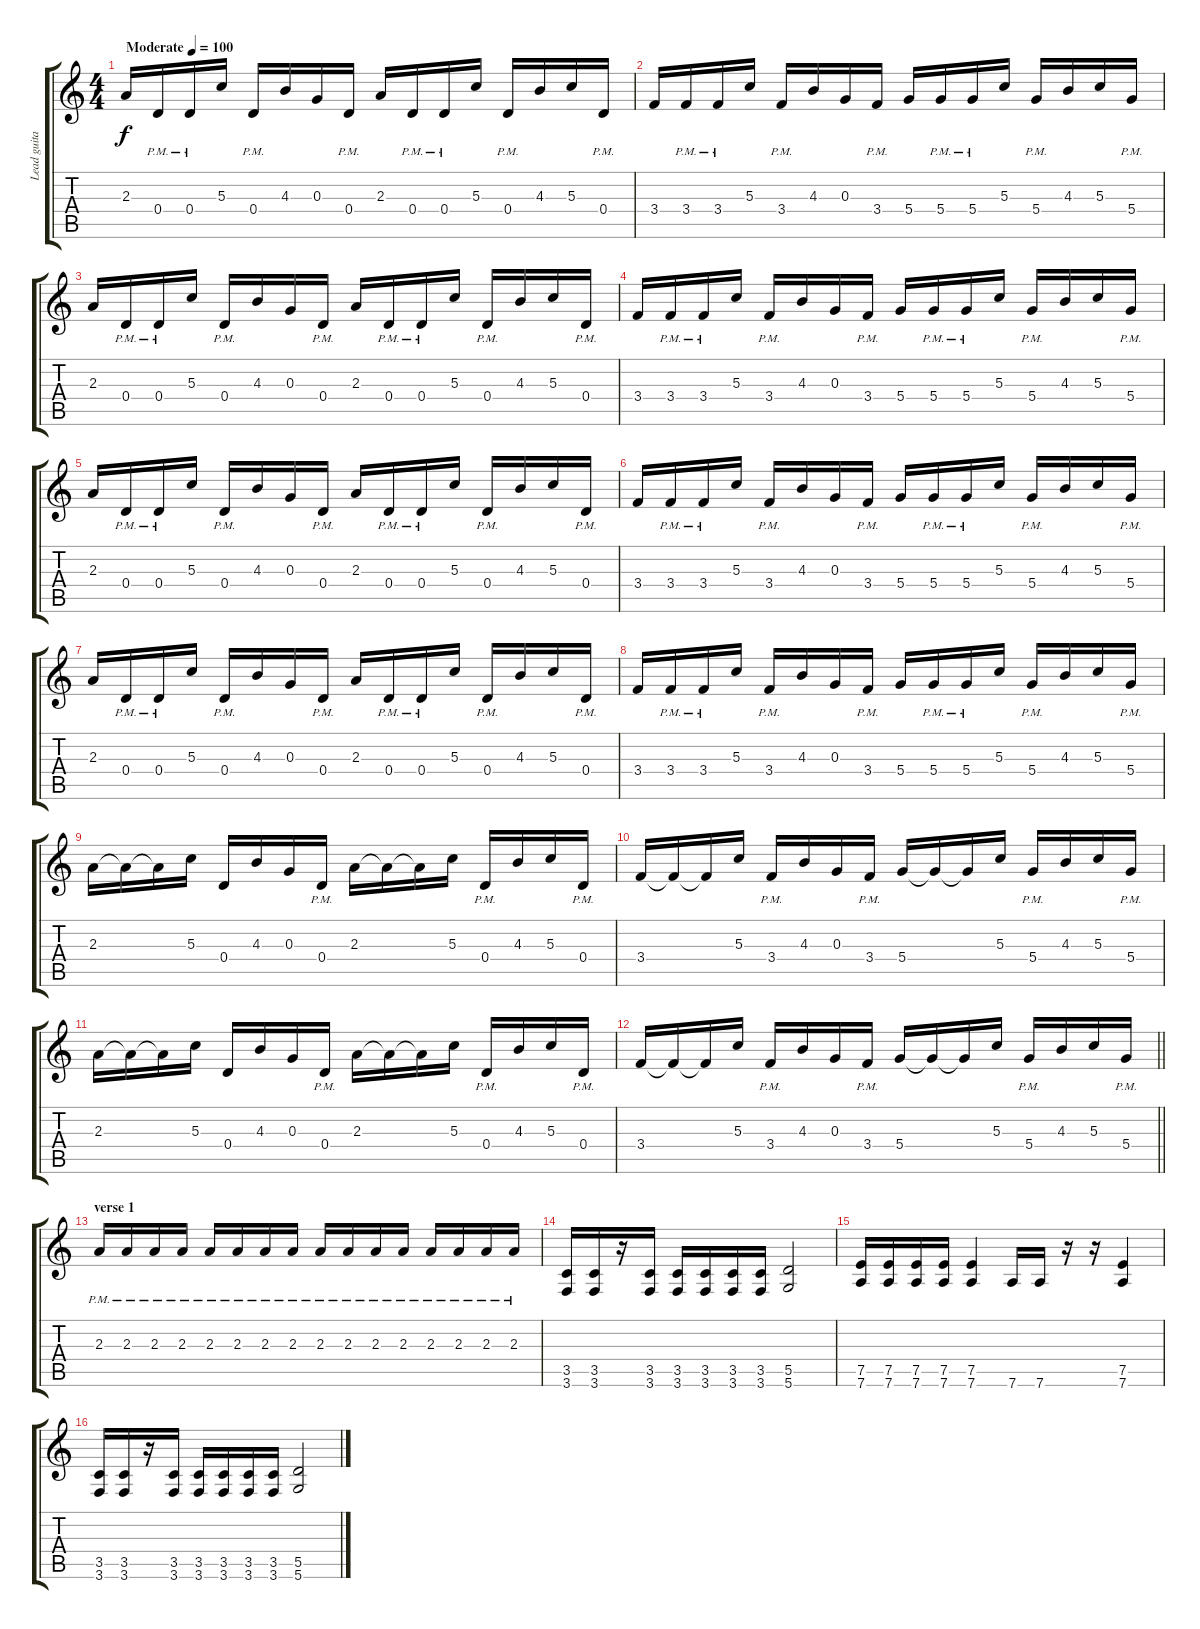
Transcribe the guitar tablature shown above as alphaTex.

\track ("Lead guitar" "Lead guita") {instrument distortionguitar}
\staff {score tabs}
\tuning (E4 B3 G3 D3 A2 D2) {hide}
\ts (4 4)
\tempo (100 "Moderate")
\clef g2
\ks c
2.3.16{dy f instrument distortionguitar} 0.4{pm}.16 0.4{pm}.16 5.3.16 0.4{pm}.16 4.3.16 0.3.16 0.4{pm}.16 2.3.16 0.4{pm}.16 0.4{pm}.16 5.3.16 0.4{pm}.16 4.3.16 5.3.16 0.4{pm}.16 |
3.4.16 3.4{pm}.16 3.4{pm}.16 5.3.16 3.4{pm}.16 4.3.16 0.3.16 3.4{pm}.16 5.4.16 5.4{pm}.16 5.4{pm}.16 5.3.16 5.4{pm}.16 4.3.16 5.3.16 5.4{pm}.16 |
2.3.16 0.4{pm}.16 0.4{pm}.16 5.3.16 0.4{pm}.16 4.3.16 0.3.16 0.4{pm}.16 2.3.16 0.4{pm}.16 0.4{pm}.16 5.3.16 0.4{pm}.16 4.3.16 5.3.16 0.4{pm}.16 |
3.4.16 3.4{pm}.16 3.4{pm}.16 5.3.16 3.4{pm}.16 4.3.16 0.3.16 3.4{pm}.16 5.4.16 5.4{pm}.16 5.4{pm}.16 5.3.16 5.4{pm}.16 4.3.16 5.3.16 5.4{pm}.16 |
2.3.16 0.4{pm}.16 0.4{pm}.16 5.3.16 0.4{pm}.16 4.3.16 0.3.16 0.4{pm}.16 2.3.16 0.4{pm}.16 0.4{pm}.16 5.3.16 0.4{pm}.16 4.3.16 5.3.16 0.4{pm}.16 |
3.4.16 3.4{pm}.16 3.4{pm}.16 5.3.16 3.4{pm}.16 4.3.16 0.3.16 3.4{pm}.16 5.4.16 5.4{pm}.16 5.4{pm}.16 5.3.16 5.4{pm}.16 4.3.16 5.3.16 5.4{pm}.16 |
2.3.16 0.4{pm}.16 0.4{pm}.16 5.3.16 0.4{pm}.16 4.3.16 0.3.16 0.4{pm}.16 2.3.16 0.4{pm}.16 0.4{pm}.16 5.3.16 0.4{pm}.16 4.3.16 5.3.16 0.4{pm}.16 |
3.4.16 3.4{pm}.16 3.4{pm}.16 5.3.16 3.4{pm}.16 4.3.16 0.3.16 3.4{pm}.16 5.4.16 5.4{pm}.16 5.4{pm}.16 5.3.16 5.4{pm}.16 4.3.16 5.3.16 5.4{pm}.16 |
2.3.16 2.3{t}.16 2.3{t}.16 5.3.16 0.4.16 4.3.16 0.3.16 0.4{pm}.16 2.3.16 2.3{t}.16 2.3{t}.16 5.3.16 0.4{pm}.16 4.3.16 5.3.16 0.4{pm}.16 |
3.4.16 3.4{t}.16 3.4{t}.16 5.3.16 3.4{pm}.16 4.3.16 0.3.16 3.4{pm}.16 5.4.16 5.4{t}.16 5.4{t}.16 5.3.16 5.4{pm}.16 4.3.16 5.3.16 5.4{pm}.16 |
2.3.16 2.3{t}.16 2.3{t}.16 5.3.16 0.4.16 4.3.16 0.3.16 0.4{pm}.16 2.3.16 2.3{t}.16 2.3{t}.16 5.3.16 0.4{pm}.16 4.3.16 5.3.16 0.4{pm}.16 |
\barLineRight lightlight
3.4.16 3.4{t}.16 3.4{t}.16 5.3.16 3.4{pm}.16 4.3.16 0.3.16 3.4{pm}.16 5.4.16 5.4{t}.16 5.4{t}.16 5.3.16 5.4{pm}.16 4.3.16 5.3.16 5.4{pm}.16 |
\section ("" "verse 1")
2.3{pm}.16 2.3{pm}.16 2.3{pm}.16 2.3{pm}.16 2.3{pm}.16 2.3{pm}.16 2.3{pm}.16 2.3{pm}.16 2.3{pm}.16 2.3{pm}.16 2.3{pm}.16 2.3{pm}.16 2.3{pm}.16 2.3{pm}.16 2.3{pm}.16 2.3{pm}.16 |
(3.5 3.6).16 (3.5 3.6).16 r.16 (3.5 3.6).16 (3.5 3.6).16 (3.5 3.6).16 (3.5 3.6).16 (3.5 3.6).16 (5.5 5.6).2 |
(7.5 7.6).16 (7.5 7.6).16 (7.5 7.6).16 (7.5 7.6).16 (7.5 7.6).4 7.6.16 7.6.16 r.16 r.16 (7.5 7.6).4 |
(3.5 3.6).16 (3.5 3.6).16 r.16 (3.5 3.6).16 (3.5 3.6).16 (3.5 3.6).16 (3.5 3.6).16 (3.5 3.6).16 (5.5 5.6).2
